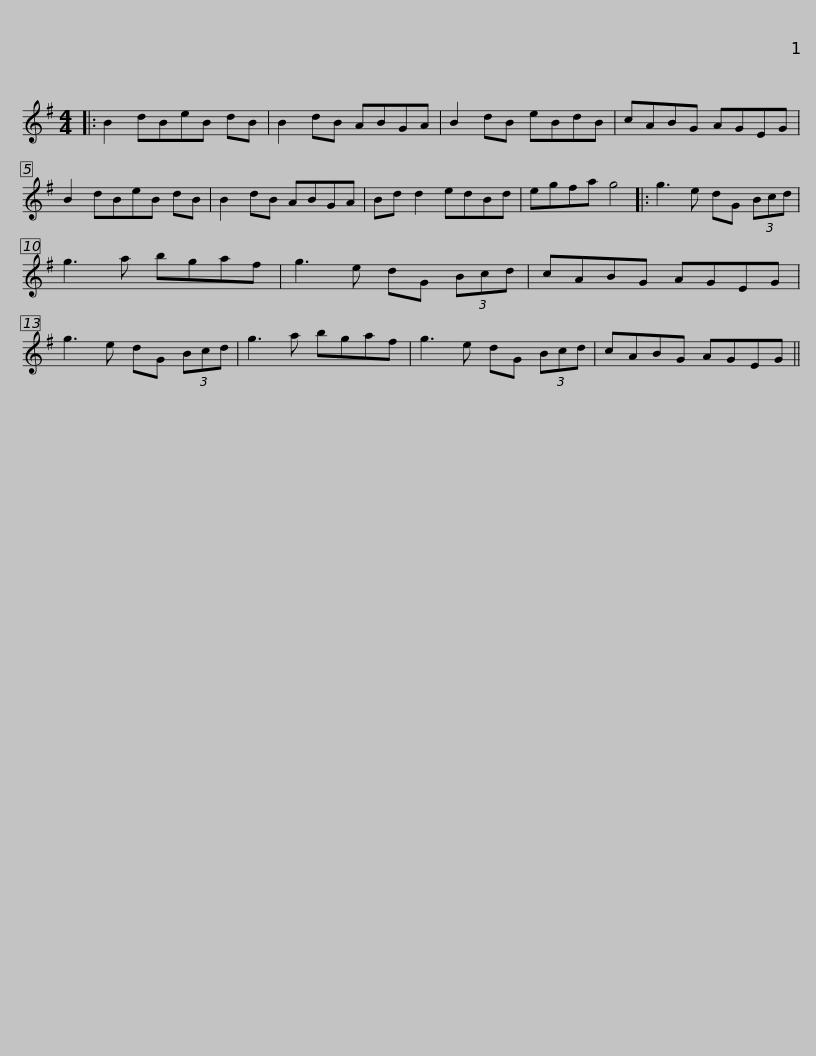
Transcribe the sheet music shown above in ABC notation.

X:1
L:1/8
M:4/4
I:linebreak $
K:G
V:1 treble
V:1
|: B2 dBeB dB | B2 dB ABGA | B2 dB eBdB | cABG AGEG | B2 dBeB dB | %5
 B2 dB ABGA |$ Bd d2 edBd | egfa g4 |: g3 e dG (3Bcd | g3 a bgaf | %10
 g3 e dG (3Bcd | cABG AGEG |$ g3 e dG (3Bcd | g3 a bgaf | g3 e dG (3Bcd | %15
 cABG AGEG || %16
